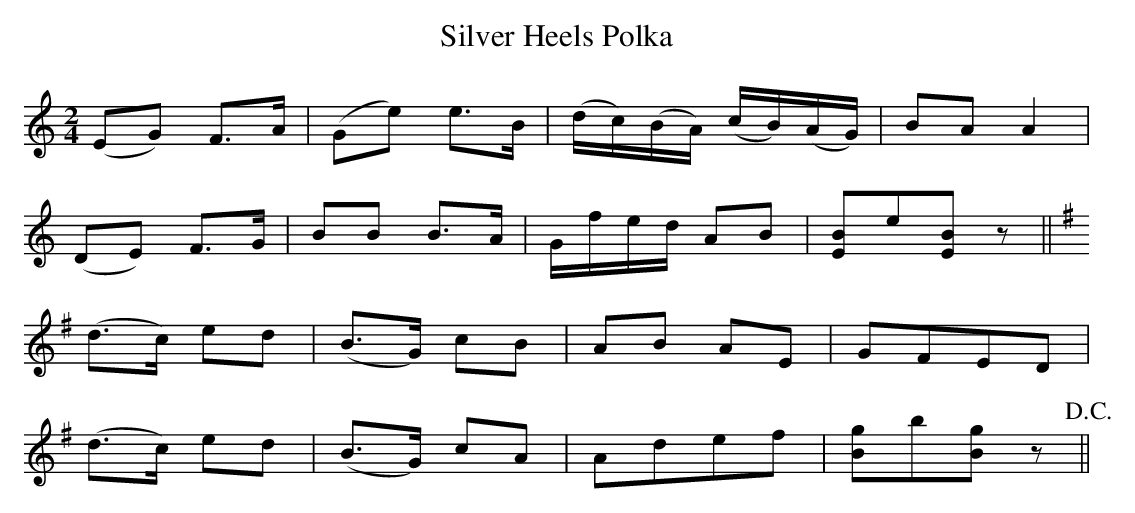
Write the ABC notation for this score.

X:1
T:Silver Heels Polka
M:2/4
L:1/8
K:C
(EG) F>A|(Ge) e>B|(d/c/)(B/A/) (c/B/)(A/G/)|BA A2|
(DE) F>G|BB B>A|G/f/e/d/ AB|[EB]e[EB]z||
K:G
(d>c) ed|(B>G) cB|AB AE|GFED|
(d>c) ed|(B>G) cA|Adef|[Bg]b[Bg] z!D.C.!||
